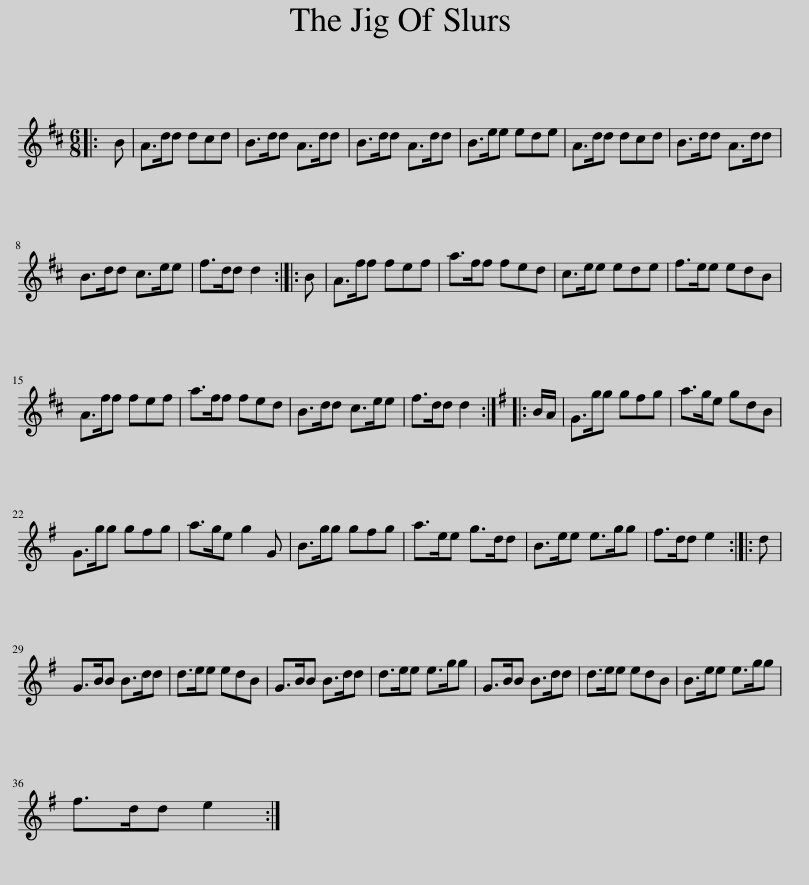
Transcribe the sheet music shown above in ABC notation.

X:1
L:1/8
M:6/8
I:linebreak $
K:D
V:1 treble
V:1
|: B | A>dd dcd | B>dd A>dd | B>dd A>dd | B>ee ede | %5
 A>dd dcd | B>dd A>dd |$ B>dd c>ee | f>dd d2 :: B | %10
 A>ff fef | a>ff fed | c>ee ede | f>ee edB |$ A>ff fef | %15
 a>ff fed | B>dd c>ee | f>dd d2 ::[K:G] B/A/ | G>gg gfg | %20
 a>ge gdB |$ G>gg gfg | a>ge g2 G | B>gg gfg | a>ee g>dd | %25
 B>ee e>gg | f>dd e2 :: d |$ G>BB B>dd | d>ee edB | %30
 G>BB B>dd | d>ee e>gg | G>BB B>dd | d>ee edB | B>ee e>gg |$ %35
 f>dd e2 :| %36
